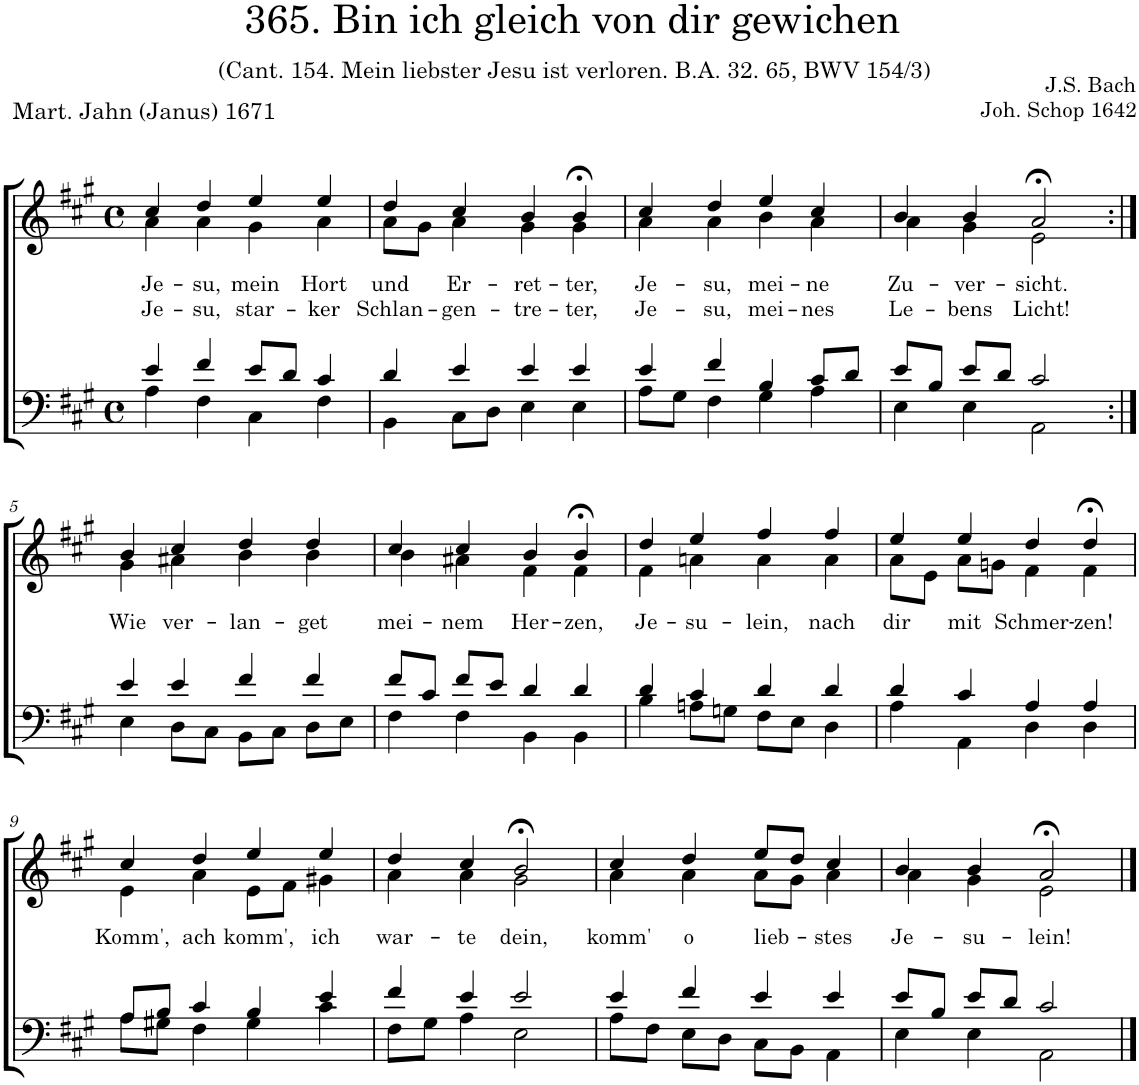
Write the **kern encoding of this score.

**kern	**kern	**text	**text
*part2	*part1	*part1	*part1
*staff2	*staff1	*staff1	*staff1
*I"Tenor/Bass	*I"Soprano/Alto	*	*
*clefF4	*clefG2	*	*
*k[f#c#g#]	*k[f#c#g#]	*	*
*M4/4	*M4/4	*	*
*met(c)	*met(c)	*	*
=1	=1	=1	=1
*^	*	*	*
!	!	!	!LO:LY:b	!LO:LY:b
*	*	*^	*	*
4e/	4A\	4cc#/	4a\	Je-	Je-
!	!	!	!	!LO:LY:b	!LO:LY:b
4f#/	4F#\	4dd/	4a\	-su,	-su,
!	!	!	!	!LO:LY:b	!LO:LY:b
8e/L	4C#\	4ee/	4g#\	mein	star-
8d/J	.	.	.	.	.
!	!	!	!	!LO:LY:b	!LO:LY:b
4c#/	4F#\	4ee/	4a\	Hort	-ker
=2	=2	=2	=2	=2	=2
!	!	!	!	!LO:LY:b	!LO:LY:b
4d/	4BB\	4dd/	8a\L	und	Schlan-
.	.	.	8g#\J	.	.
!	!	!	!	!LO:LY:b	!LO:LY:b
4e/	8C#\L	4cc#/	4a\	Er-	-gen-
.	8D\J	.	.	.	.
!	!	!	!	!LO:LY:b	!LO:LY:b
4e/	4E\	4b/	4g#\	-ret-	-tre-
!	!	!	!	!LO:LY:b	!LO:LY:b
4e/	4E\	4b;<,/	4g#\	-ter,	-ter,
=3	=3	=3	=3	=3	=3
!	!	!	!	!LO:LY:b	!LO:LY:b
4e/	8A\L	4cc#/	4a\	Je-	Je-
.	8G#\J	.	.	.	.
!	!	!	!	!LO:LY:b	!LO:LY:b
4f#/	4F#\	4dd/	4a\	-su,	-su,
!	!	!	!	!LO:LY:b	!LO:LY:b
4B/	4G#\	4ee/	4b\	mei-	mei-
!	!	!	!	!LO:LY:b	!LO:LY:b
8c#/L	4A\	4cc#/	4a\	-ne	-nes
8d/J	.	.	.	.	.
=4	=4	=4	=4	=4	=4
!	!	!	!	!LO:LY:b	!LO:LY:b
8e/L	4E\	4b/	4a\	Zu-	Le-
8B/J	.	.	.	.	.
!	!	!	!	!LO:LY:b	!LO:LY:b
8e/L	4E\	4b/	4g#\	-ver-	-bens
8d/J	.	.	.	.	.
!	!	!	!	!LO:LY:b	!LO:LY:b
2c#/	2AA\	2a;<,/	2e\	-sicht.	Licht!
!!LO:LB:g=z	!!
=5:|!	=5:|!	=5:|!	=5:|!	=5:|!	=5:|!
!	!	!	!	!LO:LY:b	!
4e/	4E\	4b/	4g#\	Wie	.
!	!	!	!	!LO:LY:b	!
4e/	8D\L	4cc#/	4a#X\	ver-	.
.	8C#\J	.	.	.	.
!	!	!	!	!LO:LY:b	!
4f#/	8BB\L	4dd/	4b\	-lan-	.
.	8C#\J	.	.	.	.
!	!	!	!	!LO:LY:b	!
4f#/	8D\L	4dd/	4b\	-get	.
.	8E\J	.	.	.	.
=6	=6	=6	=6	=6	=6
!	!	!	!	!LO:LY:b	!
8f#/L	4F#\	4cc#/	4b\	mei-	.
8c#/J	.	.	.	.	.
!	!	!	!	!LO:LY:b	!
8f#/L	4F#\	4cc#/	4a#X\	-nem	.
8e/J	.	.	.	.	.
!	!	!	!	!LO:LY:b	!
4d/	4BB\	4b/	4f#\	Her-	.
!	!	!	!	!LO:LY:b	!
4d/	4BB\	4b;<,/	4f#\	-zen,	.
=7	=7	=7	=7	=7	=7
!	!	!	!	!LO:LY:b	!
4d/	4B\	4dd/	4f#\	Je-	.
!	!	!	!	!LO:LY:b	!
4c#/	8An\L	4ee/	4an\	-su-	.
.	8Gn\J	.	.	.	.
!	!	!	!	!LO:LY:b	!
4d/	8F#\L	4ff#/	4a\	-lein,	.
.	8E\J	.	.	.	.
!	!	!	!	!LO:LY:b	!
4d/	4D\	4ff#/	4a\	nach	.
=8	=8	=8	=8	=8	=8
!	!	!	!	!LO:LY:b	!
4d/	4A\	4ee/	8a\L	dir	.
.	.	.	8e\J	.	.
!	!	!	!	!LO:LY:b	!
4c#/	4AA\	4ee/	8a\L	mit	.
.	.	.	8gn\J	.	.
!	!	!	!	!LO:LY:b	!
4A/	4D\	4dd/	4f#\	Schmer-	.
!	!	!	!	!LO:LY:b	!
4A/	4D\	4dd;<,/	4f#\	-zen!	.
!!LO:LB:g=z	!!
=9	=9	=9	=9	=9	=9
!	!	!	!	!LO:LY:b	!
8A/L	8A\L	4cc#/	4e\	Komm',	.
8B/J	8G#X\J	.	.	.	.
!	!	!	!	!LO:LY:b	!
4c#/	4F#\	4dd/	4a\	ach	.
!	!	!	!	!LO:LY:b	!
4B/	4G#\	4ee/	8e\L	komm',	.
.	.	.	8f#\J	.	.
!	!	!	!	!LO:LY:b	!
4e/	4c#\	4ee/	4g#X\	ich	.
=10	=10	=10	=10	=10	=10
!	!	!	!	!LO:LY:b	!
4f#/	8F#\L	4dd/	4a\	war-	.
.	8G#\J	.	.	.	.
!	!	!	!	!LO:LY:b	!
4e/	4A\	4cc#/	4a\	-te	.
!	!	!	!	!LO:LY:b	!
2e/	2E\	2b;<,/	2g#\	dein,	.
=11	=11	=11	=11	=11	=11
!	!	!	!	!LO:LY:b	!
4e/	8A\L	4cc#/	4a\	komm'	.
.	8F#\J	.	.	.	.
!	!	!	!	!LO:LY:b	!
4f#/	8E\L	4dd/	4a\	o	.
.	8D\J	.	.	.	.
!	!	!	!	!LO:LY:b	!
4e/	8C#\L	8ee/L	8a\L	lieb-	.
.	8BB\J	8dd/J	8g#\J	.	.
!	!	!	!	!LO:LY:b	!
4e/	4AA\	4cc#/	4a\	-stes	.
=12	=12	=12	=12	=12	=12
!	!	!	!	!LO:LY:b	!
8e/L	4E\	4b/	4a\	Je-	.
8B/J	.	.	.	.	.
!	!	!	!	!LO:LY:b	!
8e/L	4E\	4b/	4g#\	-su-	.
8d/J	.	.	.	.	.
!	!	!	!	!LO:LY:b	!
2c#/	2AA\	2a;</	2e\	-lein!	.
*v	*v	*	*	*	*
*	*v	*v	*	*
==	==	==	==
*-	*-	*-	*-
